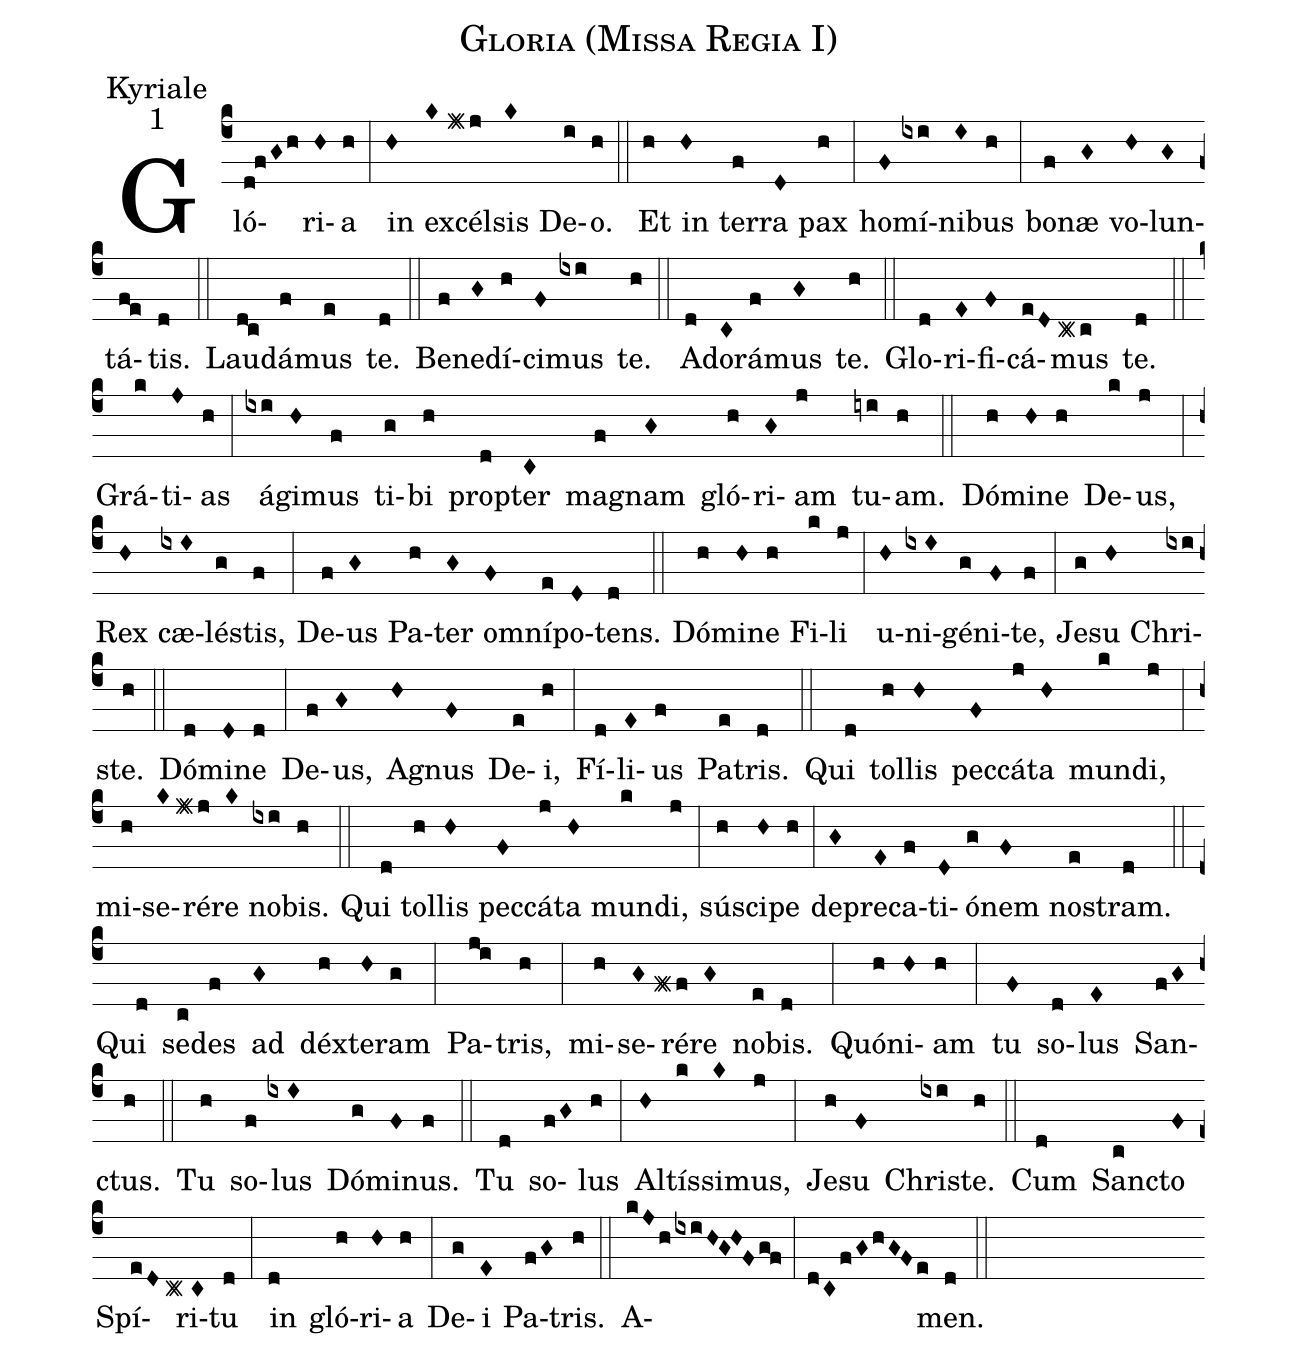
name:Gloria (Missa Regia I);
office-part:Kyriale;
mode:1;
%%
(c4)Gló(d!fGh)ri(H)a(h) (:) in(H) ex(K)cél(j#j)sis(K) De(i)o.(h) (::) Et(h) in(H) ter(f)ra(D) pax(h) (:) ho(F)mí(ixi)ni(I)bus(h) (:) bo(f)næ(G) vo(H)lun(G)tá(f!e)tis.(d) (::) Lau(d!c)dá(f)mus(e) te.(d) (::) Be(f)ne(G)dí(h)ci(F)mus(ixi) te.(h) (::) A(d)do(C)rá(f)mus(G) te.(h) (::) Glo(d)ri(E)fi(F)cá(eD)mus(c#c) te.(d) (::) Grá(k)ti(J)as(h) (:) á(ixi)gi(H)mus(f) ti(g)bi(h) prop(d)ter(C) ma(f)gnam(G) gló(h)ri(G)am(j) tu(iyi)am.(h) (::) Dó(h)mi(H)ne(h) De(k)us,(j) (:) Rex(H) cæ(ixI)lé(g)stis,(f) (:) De(f)us(G) Pa(h)ter(G) om(F)ní(e)po(D)tens.(d) (::) Dó(h)mi(H)ne(h) Fi(k)li(j) (:) u(H)ni(ixI)gé(g)ni(F)te,(f) (:) Je(g)su(H) Chri(ixi)ste.(h) (::) Dó(d)mi(D)ne(d) (:) De(f)us,(G) A(H)gnus(F) De(e)i,(h) (:) Fí(d)li(E)us(f) Pa(e)tris.(d) (::) Qui(d) tol(h)lis(H) pec(F)cá(j)ta(H) mun(k)di,(j) (:) mi(h)se(K)ré(j#j)re(K) no(ixi)bis.(h) (::) Qui(d) tol(h)lis(H) pec(F)cá(j)ta(H) mun(k)di,(j) (:) sú(h)sci(H)pe(h) (:) de(G)pre(E)ca(f)ti(D)ó(g)nem(F) no(e)stram.(d) (::) Qui(d) se(c)des(f) ad(G) déx(h)te(H)ram(g) (:) Pa(j!i)tris,(h) (:) mi(h)se(G)ré(f#f)re(G) no(e)bis.(d) (:) Quó(h)ni(H)am(h) (:) tu(F) so(d)lus(E) San(fG)ctus.(h) (::) Tu(h) so(f)lus(ixI) Dó(g)mi(F)nus.(f) (::) Tu(d) so(fG)lus(h) (:) Al(H)tís(k)si(K)mus,(j) (:) Je(h)su(F) Chri(ixi)ste.(h) (::) Cum(d) San(c)cto(F) Spí(eD)ri(c#C)tu(d) (:) in(d) gló(h)ri(H)a(h) (:) De(g)i(E) Pa(fG)tris.(h) (::) A(kJhixiH!G!H!Fg!f:dCfGhG!Fe)men.(d) (::)
